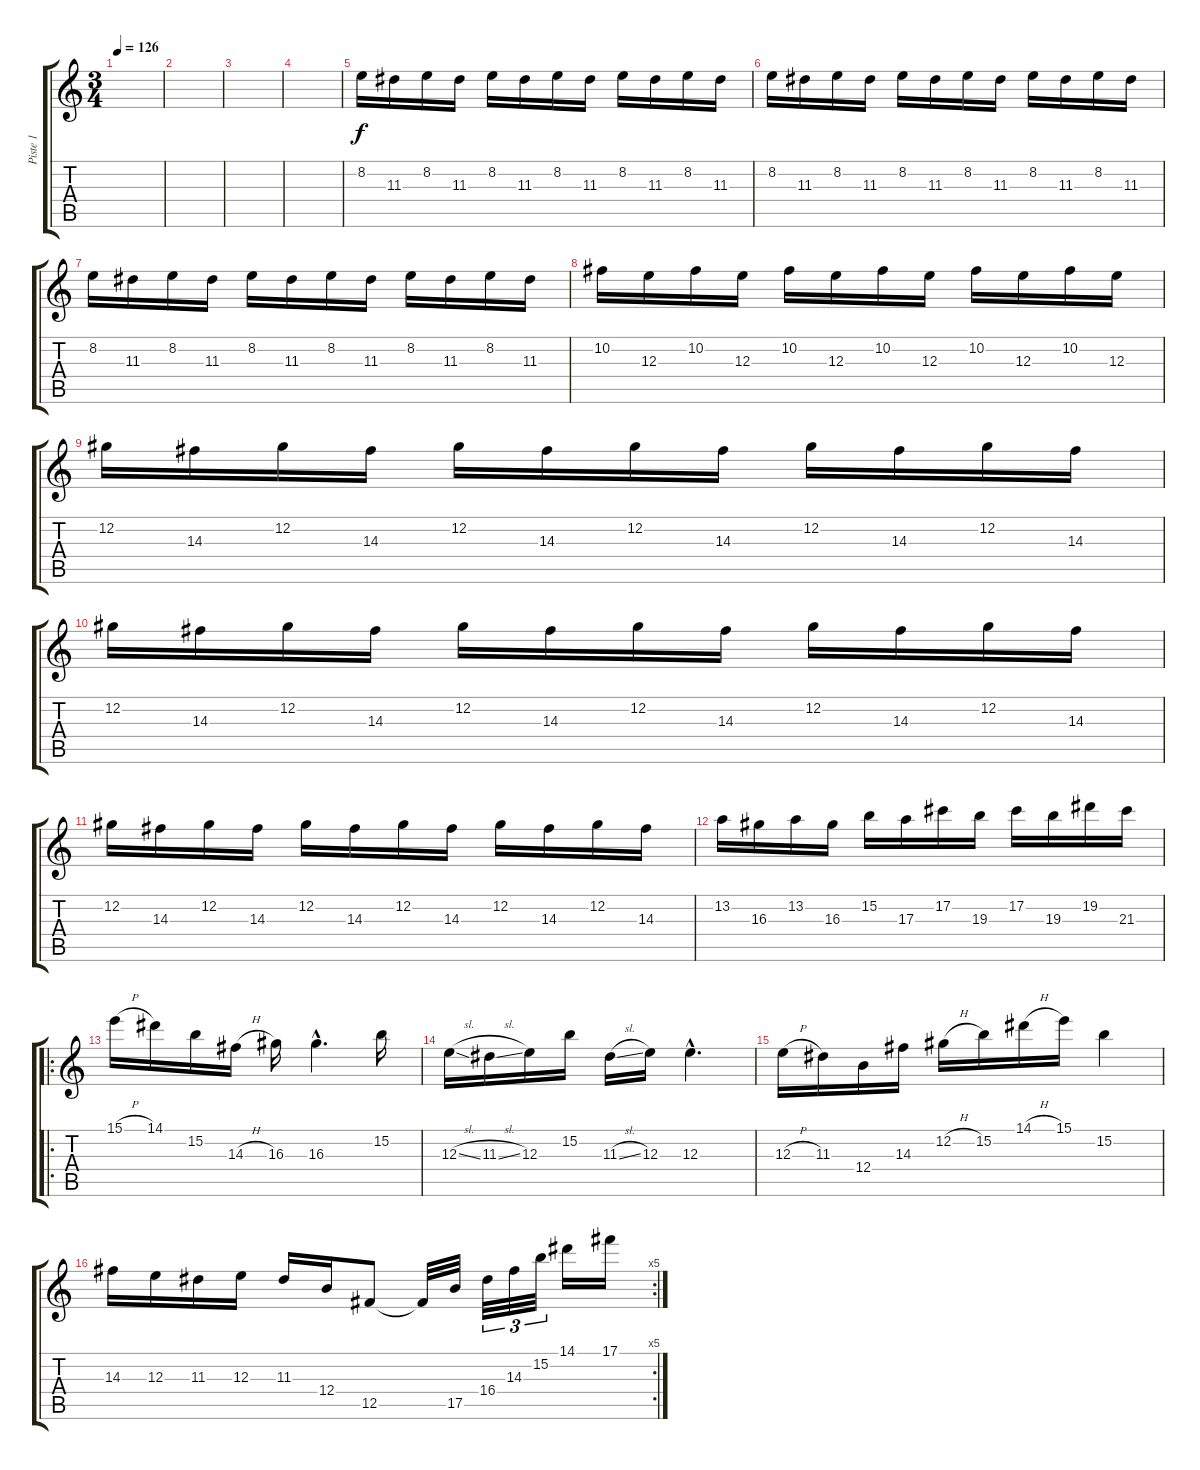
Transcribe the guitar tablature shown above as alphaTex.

\track ("Piste 1" "Piste 1") {instrument distortionguitar}
\staff {score tabs}
\tuning (Db4 Ab3 E3 B2 Gb2 Db2) {hide}
\ts (3 4)
\tempo 126
\clef g2
\ks c
|
|
|
|
8.2.16 11.3.16 8.2.16 11.3.16 8.2.16 11.3.16 8.2.16 11.3.16 8.2.16 11.3.16 8.2.16 11.3.16 |
8.2.16 11.3.16 8.2.16 11.3.16 8.2.16 11.3.16 8.2.16 11.3.16 8.2.16 11.3.16 8.2.16 11.3.16 |
8.2.16 11.3.16 8.2.16 11.3.16 8.2.16 11.3.16 8.2.16 11.3.16 8.2.16 11.3.16 8.2.16 11.3.16 |
10.2.16 12.3.16 10.2.16 12.3.16 10.2.16 12.3.16 10.2.16 12.3.16 10.2.16 12.3.16 10.2.16 12.3.16 |
12.2.16 14.3.16 12.2.16 14.3.16 12.2.16 14.3.16 12.2.16 14.3.16 12.2.16 14.3.16 12.2.16 14.3.16 |
12.2.16 14.3.16 12.2.16 14.3.16 12.2.16 14.3.16 12.2.16 14.3.16 12.2.16 14.3.16 12.2.16 14.3.16 |
12.2.16 14.3.16 12.2.16 14.3.16 12.2.16 14.3.16 12.2.16 14.3.16 12.2.16 14.3.16 12.2.16 14.3.16 |
13.2.16 16.3.16 13.2.16 16.3.16 15.2.16 17.3.16 17.2.16 19.3.16 17.2.16 19.3.16 19.2.16 21.3.16 |
\ro
15.1{h}.16 14.1.16 15.2.16 14.3{h}.16 16.3.16 16.3{hac}.4{d} 15.2.16 |
12.3{sl}.16 11.3{sl}.16 12.3.16 15.2.16 11.3{sl}.16 12.3.16 12.3{hac}.4{d} |
12.3{h}.16 11.3.16 12.4.16 14.3.16 12.2{h}.16 15.2.16 14.1{h}.16 15.1.16 15.2.4 |
\rc 5
14.3.16 12.3.16 11.3.16 12.3.16 11.3.16 12.4.16 12.5.8 12.5{t}.32 17.5.32 16.4.32{tu (3 2)} 14.3.32{tu (3 2)} 15.2.32{tu (3 2)} 14.1.16 17.1.16
